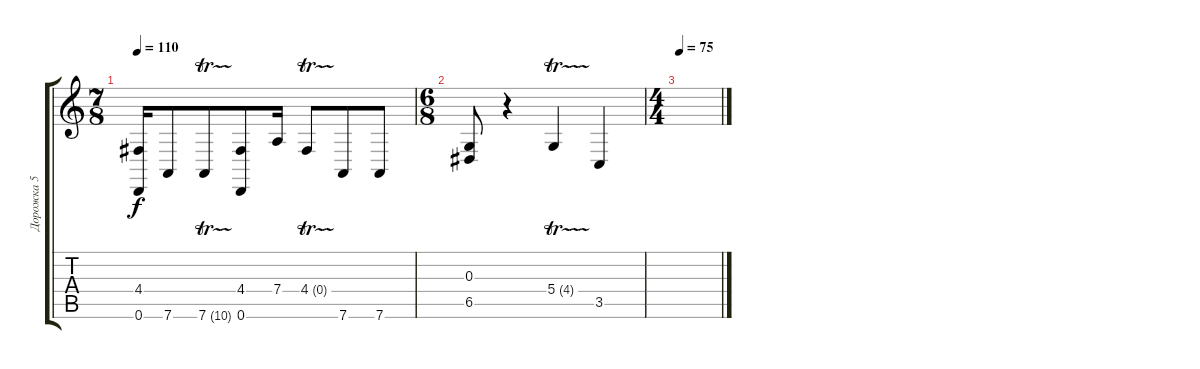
\track ("Дорожка 5" "Дорожка 5") {instrument ocarina}
\staff {score tabs}
\tuning (E4 B3 G3 D3 A2 D2) {hide}
\ts (7 8)
\tempo 110
\clef g2
\ks c
(4.4 0.6).16{dy f} 7.6.8 7.6{tr (10 32)}.8 (4.4 0.6).8 7.4.16 4.4{tr (0 16)}.8 7.6.8 7.6.8 |
\ts (6 8)
(0.3 6.5).8 r.4 5.4{tr (4 16)}.4 3.5.4 |
\ts (4 4)
\tempo 75
